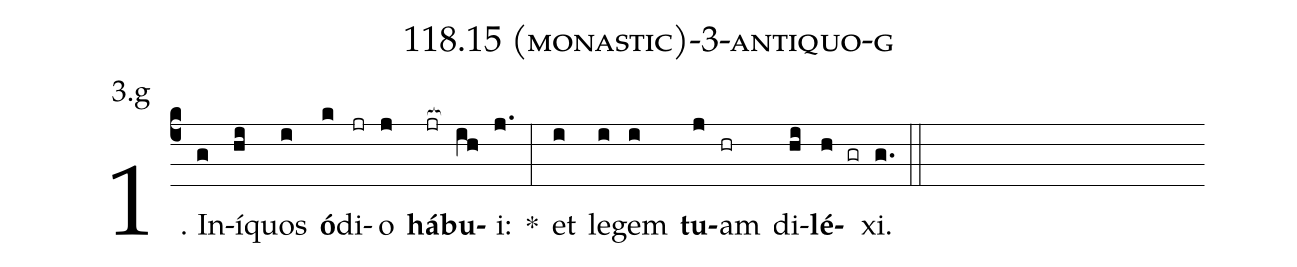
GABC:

name: 118.15 (monastic)-3-antiquo-g;
annotation: 3.g;
%%
(c4)1. In(g)í(hi)quos(i) <b>ó</b>(k)di(jr)o(j) <b>há</b>(jr[ocb:1{])<b>bu</b>(ih[ocb:0}])i:(j.) *(:) et(i) le(i)gem(i) <b>tu</b>(j)am(hr) di(hi)<b>lé</b>(h gr)xi.(g.) (::)
